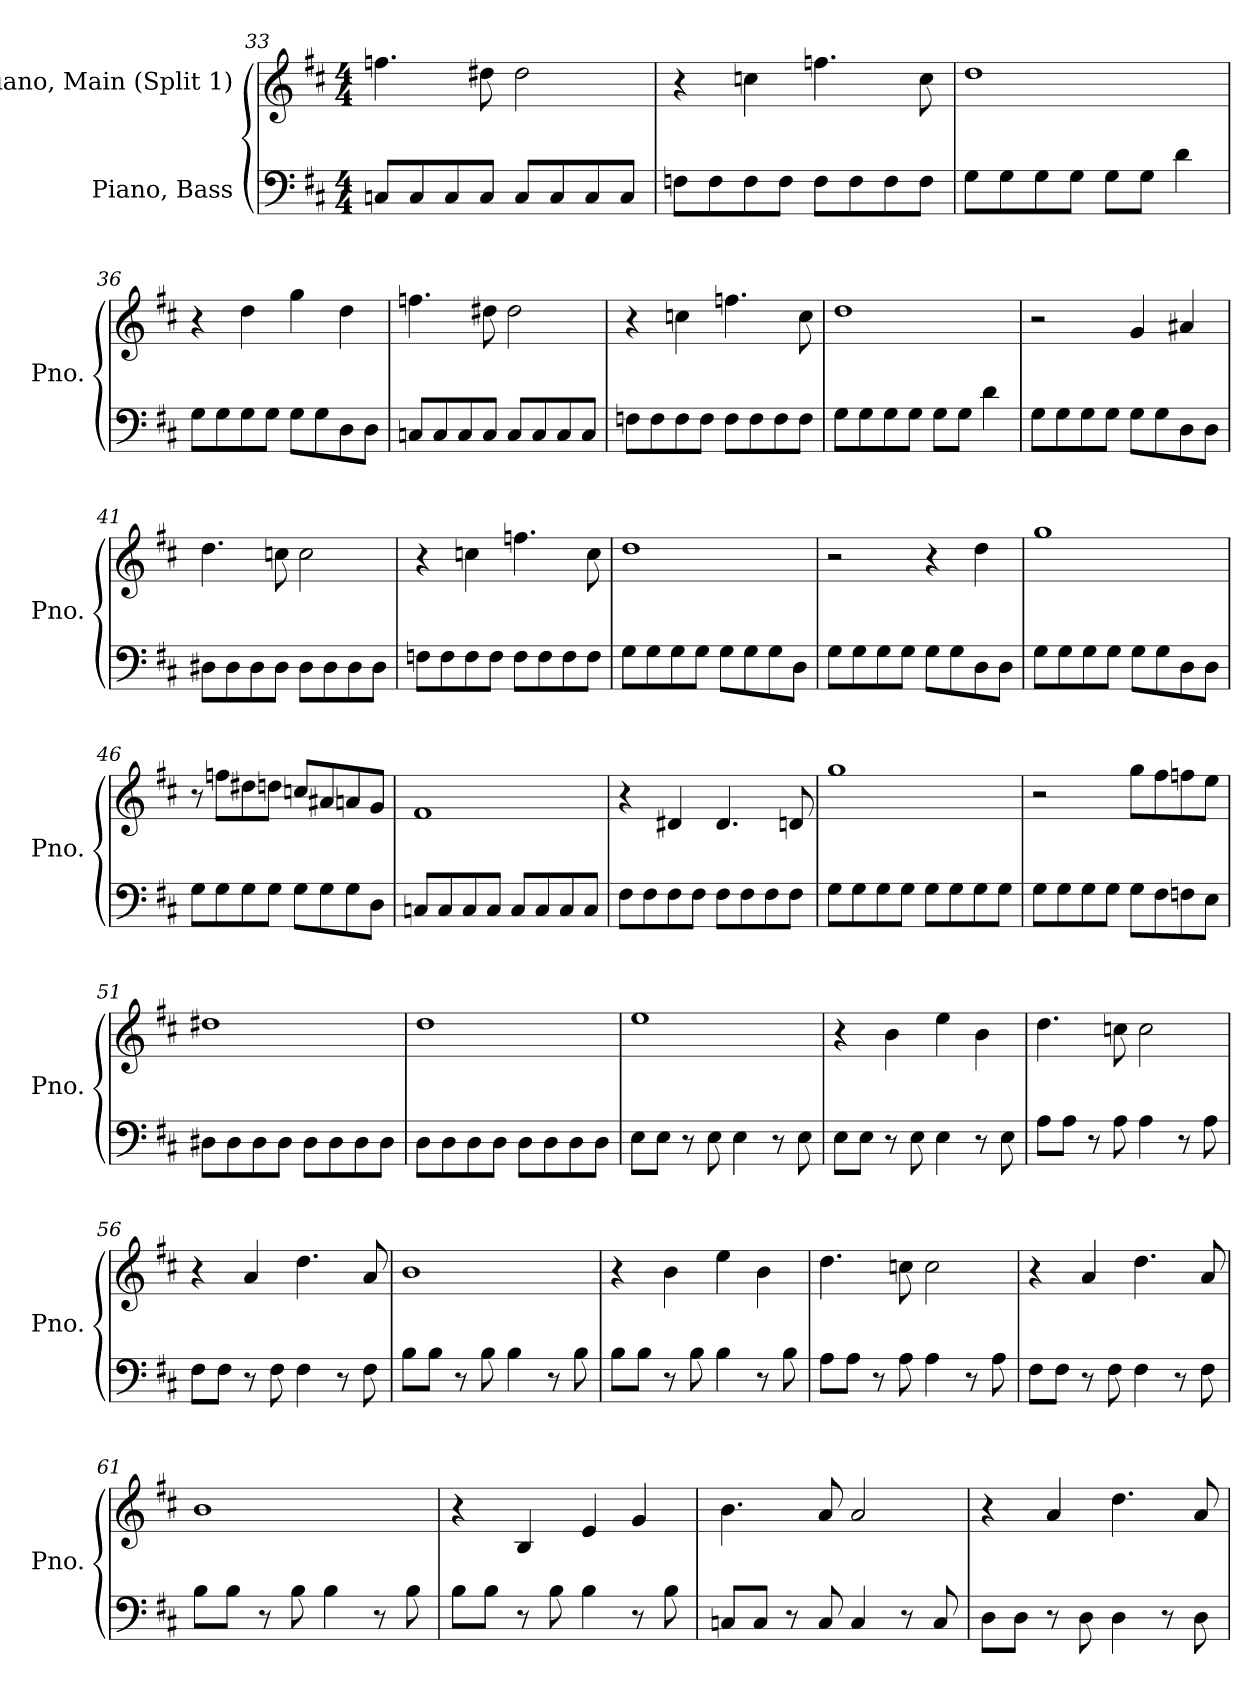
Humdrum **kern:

**kern	**kern
*part2	*part1
*staff2	*staff1
*I"Piano, Bass	*I"Piano, Main (Split 1)
*I'Pno.	*I'Pno.
!!LO:LB:g=z
*clefF4	*clefG2
*k[f#c#]	*k[f#c#]
*M4/4	*M4/4
=33	=33
8Cn/L	4.ffn\
8C/	.
8C/	.
8C/J	8dd#X\
8C/L	2dd#\
8C/	.
8C/	.
8C/J	.
=34	=34
8Fn\L	4r
8F\	.
8F\	4ccn\
8F\J	.
8F\L	4.ffn\
8F\	.
8F\	.
8F\J	8cc\
=35	=35
8G\L	1dd
8G\	.
8G\	.
8G\J	.
8G\L	.
8G\J	.
4d\	.
=36	=36
8G\L	4r
8G\	.
8G\	4dd\
8G\J	.
8G\L	4gg\
8G\	.
8D\	4dd\
8D\J	.
=37	=37
8Cn/L	4.ffn\
8C/	.
8C/	.
8C/J	8dd#X\
8C/L	2dd#\
8C/	.
8C/	.
8C/J	.
!!LO:LB:g=z
=38	=38
8Fn\L	4r
8F\	.
8F\	4ccn\
8F\J	.
8F\L	4.ffn\
8F\	.
8F\	.
8F\J	8cc\
=39	=39
8G\L	1dd
8G\	.
8G\	.
8G\J	.
8G\L	.
8G\J	.
4d\	.
=40	=40
8G\L	2r
8G\	.
8G\	.
8G\J	.
8G\L	4g/
8G\	.
8D\	4a#X/
8D\J	.
=41	=41
8D#X\L	4.dd\
8D#\	.
8D#\	.
8D#\J	8ccn\
8D#\L	2cc\
8D#\	.
8D#\	.
8D#\J	.
=42	=42
8Fn\L	4r
8F\	.
8F\	4ccn\
8F\J	.
8F\L	4.ffn\
8F\	.
8F\	.
8F\J	8cc\
!!LO:LB:g=z
=43	=43
8G\L	1dd
8G\	.
8G\	.
8G\J	.
8G\L	.
8G\	.
8G\	.
8D\J	.
=44	=44
8G\L	2r
8G\	.
8G\	.
8G\J	.
8G\L	4r
8G\	.
8D\	4dd\
8D\J	.
=45	=45
8G\L	1gg
8G\	.
8G\	.
8G\J	.
8G\L	.
8G\	.
8D\	.
8D\J	.
=46	=46
8G\L	8r
8G\	8ffn\L
8G\	8dd#X\
8G\J	8ddn\J
8G\L	8ccn/L
8G\	8a#X/
8G\	8an/
8D\J	8g/J
!!LO:LB:g=z
=47	=47
8Cn/L	1f#
8C/	.
8C/	.
8C/J	.
8C/L	.
8C/	.
8C/	.
8C/J	.
=48	=48
8F#\L	4r
8F#\	.
8F#\	4d#X/
8F#\J	.
8F#\L	4.d#/
8F#\	.
8F#\	.
8F#\J	8dn/
=49	=49
8G\L	1gg
8G\	.
8G\	.
8G\J	.
8G\L	.
8G\	.
8G\	.
8G\J	.
=50	=50
8G\L	2r
8G\	.
8G\	.
8G\J	.
8G\L	8gg\L
8F#\	8ff#\
8Fn\	8ffn\
8E\J	8ee\J
!!LO:PB:g=z
=51	=51
8D#X\L	1dd#X
8D#\	.
8D#\	.
8D#\J	.
8D#\L	.
8D#\	.
8D#\	.
8D#\J	.
=52	=52
8D\L	1dd
8D\	.
8D\	.
8D\J	.
8D\L	.
8D\	.
8D\	.
8D\J	.
=53	=53
8E\L	1ee
8E\J	.
8r	.
8E\	.
4E\	.
8r	.
8E\	.
=54	=54
8E\L	4r
8E\J	.
8r	4b\
8E\	.
4E\	4ee\
8r	4b\
8E\	.
=55	=55
8A\L	4.dd\
8A\J	.
8r	.
8A\	8ccn\
4A\	2cc\
8r	.
8A\	.
!!LO:LB:g=z
=56	=56
8F#\L	4r
8F#\J	.
8r	4a/
8F#\	.
4F#\	4.dd\
8r	.
8F#\	8a/
=57	=57
8B\L	1b
8B\J	.
8r	.
8B\	.
4B\	.
8r	.
8B\	.
=58	=58
8B\L	4r
8B\J	.
8r	4b\
8B\	.
4B\	4ee\
8r	4b\
8B\	.
=59	=59
8A\L	4.dd\
8A\J	.
8r	.
8A\	8ccn\
4A\	2cc\
8r	.
8A\	.
=60	=60
8F#\L	4r
8F#\J	.
8r	4a/
8F#\	.
4F#\	4.dd\
8r	.
8F#\	8a/
!!LO:LB:g=z
=61	=61
8B\L	1b
8B\J	.
8r	.
8B\	.
4B\	.
8r	.
8B\	.
=62	=62
8B\L	4r
8B\J	.
8r	4B/
8B\	.
4B\	4e/
8r	4g/
8B\	.
=63	=63
8Cn/L	4.b\
8C/J	.
8r	.
8C/	8a/
4C/	2a/
8r	.
8C/	.
=64	=64
8D\L	4r
8D\J	.
8r	4a/
8D\	.
4D\	4.dd\
8r	.
8D\	8a/
=	=
*-	*-
